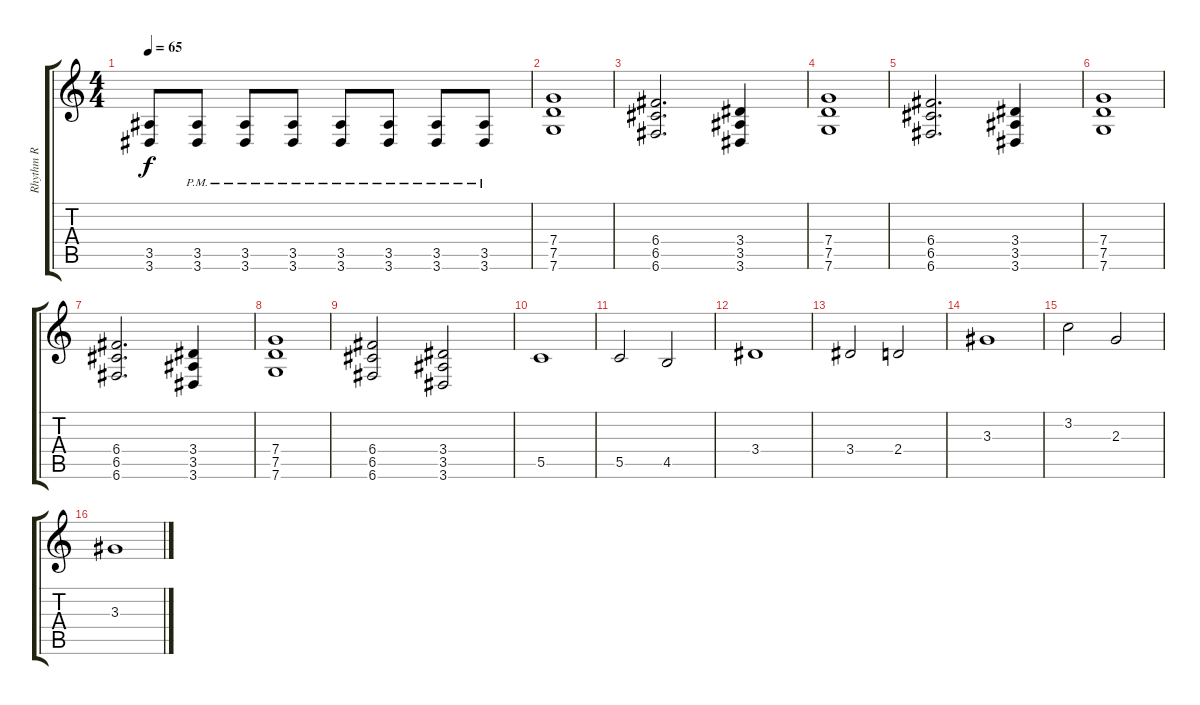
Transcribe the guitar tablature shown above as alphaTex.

\track ("Rhythm R" "Rhythm R") {instrument distortionguitar}
\staff {score tabs}
\tuning (D4 A3 F3 C3 G2 C2) {hide}
\ts (4 4)
\tempo 65
\clef g2
\ks c
(3.5 3.6).8{dy f} (3.5{pm} 3.6{pm}).8 (3.5{pm} 3.6{pm}).8 (3.5{pm} 3.6{pm}).8 (3.5{pm} 3.6{pm}).8 (3.5{pm} 3.6{pm}).8 (3.5{pm} 3.6{pm}).8 (3.5{pm} 3.6{pm}).8 |
(7.4 7.5 7.6).1 |
(6.4 6.5 6.6).2{d} (3.4 3.5 3.6).4 |
(7.4 7.5 7.6).1 |
(6.4 6.5 6.6).2{d} (3.4 3.5 3.6).4 |
(7.4 7.5 7.6).1 |
(6.4 6.5 6.6).2{d} (3.4 3.5 3.6).4 |
(7.4 7.5 7.6).1 |
(6.4 6.5 6.6).2 (3.4 3.5 3.6).2 |
5.5.1 |
5.5.2 4.5.2 |
3.4.1 |
3.4.2 2.4.2 |
3.3.1 |
3.2.2 2.3.2 |
3.3.1
